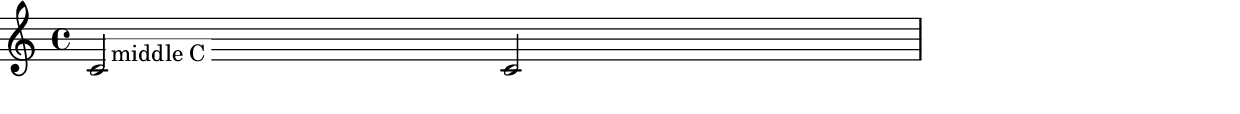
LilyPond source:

%% Generated by lilypond-book
%% Options: [exampleindent=10.16\mm,indent=0\mm,line-width=160\mm,paper-height=845.047\pt,paper-width=597.508\pt,papersize='(cons (* 597.508 pt) (* 845.047 pt))]
\include "lilypond-book-preamble.ly"


% ****************************************************************
% Start cut-&-pastable-section
% ****************************************************************

#(ly:set-option 'eps-box-padding 3.000000)



\paper {
  #(set-paper-size '(cons (* 597.508 pt) (* 845.047 pt)))
  indent = 0\mm
  line-width = 160\mm
  % offset the left padding, also add 1mm as lilypond creates cropped
  % images with a little space on the right
  line-width = #(- line-width (* mm  3.000000) (* mm 1))
}

\layout {
  
}




% ****************************************************************
% ly snippet:
% ****************************************************************
\sourcefilename "snippets/blanking-staff-lines-using-the--whiteout-command.ly"
\sourcefileline 0
%% DO NOT EDIT this file manually; it was automatically
%% generated from the LilyPond Snippet Repository
%% (http://lsr.di.unimi.it).
%%
%% Make any changes in the LSR itself, or in
%% `Documentation/snippets/new/`, then run
%% `scripts/auxiliar/makelsr.pl`.
%%
%% This file is in the public domain.

\version "2.24.0"

\header {
%% Translation of GIT committish: a8a85e19654e46d725563e6deba44083ef137a2c
  texidocja = "
@code{\\whiteout} コマンドは、マークアップの背景を白色の長方形で@c
囲みます。譜線はほとんどの Grob より下のレイヤにあるため、@c
この白色の長方形は他の Grob と重ならなくなります。
"
  doctitleja = "\\whiteout コマンドで譜線を隠す"

%% Translation of GIT committish: 41a008e75e2fe29536406cdf0d71c32a4606f2b8
  texidocfr = "
L'instruction @code{\\whiteout} intercale un rectangle blanc
contenant un @emph{markup}.  Dans la mesure où les lignes de la portée
sont à un niveau inférieur à la plupart des autres objets graphiques, ce
cache ne devrait pas masquer d'autres éléments.
"

  doctitlefr = "Blanchiment de lignes de portée avec la commande @code{\\whiteout}"

%% Translation of GIT committish: 85559b2545524db25e44ef7360aff31cbc85e191
  texidoces = "
La instrucción @code{\\whiteout} intercala un rectángulo blanco
debajo de un elemento de marcado.  Este rectángulo blanco no tapa
a ningún otro objeto gráfico, puesto que las líneas del pentagrama
están en una capa inferior a la de la mayor parte de los otros
objetos.

"
  doctitlees = "Poner en blanco las líneas del pentagrama utilizando la instrucción \\whiteout"

%% Translation of GIT committish: 85559b2545524db25e44ef7360aff31cbc85e191
  texidocca = "
L'ordre @code{\\whiteout} intercala un rectangle blanc a sota
d'un element de marcatge.  Aquest rectangle blanc no tapa a cap
altre objecte gràfic, atès que les línies del pentagrama
estan en una capa inferior a la de la major part dels altres
objectes.

"
  doctitleca = "Posar en blanc les línies del utilitzant l'ordre \\whiteout"

  lsrtags = "editorial-annotations, really-cool, text"

  texidoc = "
The @code{\\whiteout} command underlays a markup with a white
box.  Since staff lines are in a lower layer than most other grobs,
this white box will not overlap any other grob.
"

  doctitle = "Blanking staff lines using the \\whiteout command"
} % begin verbatim


\layout {
  ragged-right = ##f
}

\relative c' {
  \override TextScript.extra-offset = #'(2 . 4)
  c2-\markup { \whiteout \pad-markup #0.5 "middle C" } c
}



% ****************************************************************
% end ly snippet
% ****************************************************************
